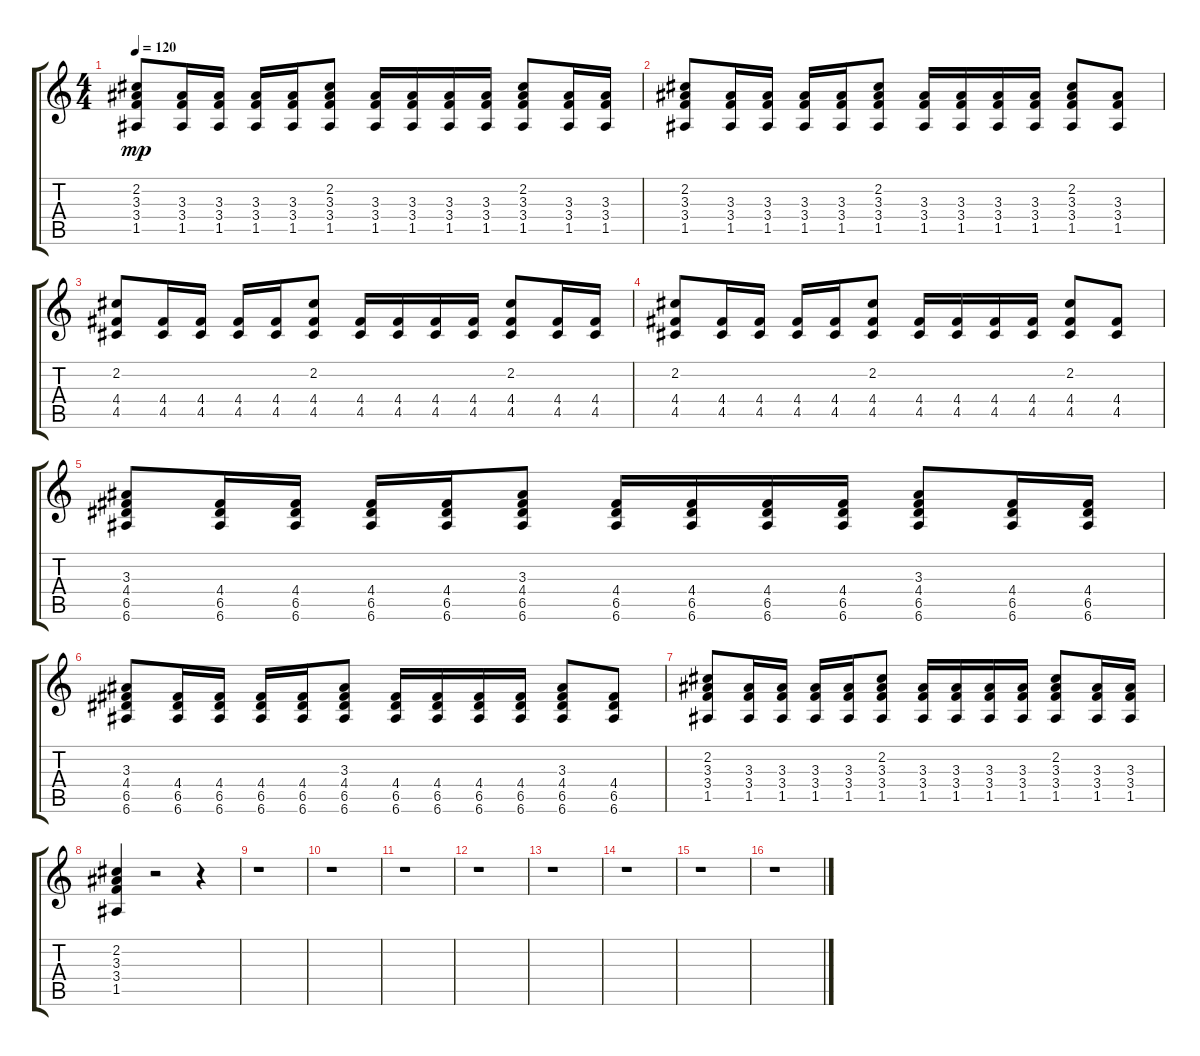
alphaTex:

\track "" {instrument acousticguitarnylon}
\staff {score tabs}
\tuning (E4 B3 G3 D3 A2 E2) {hide}
\ts (4 4)
\tempo 120
\clef g2
\ks c
(2.2 3.3 3.4 1.5).8{dy mp} (3.3 3.4 1.5).16 (3.3 3.4 1.5).16 (3.3 3.4 1.5).16 (3.3 3.4 1.5).16 (2.2 3.3 3.4 1.5).8 (3.3 3.4 1.5).16 (3.3 3.4 1.5).16 (3.3 3.4 1.5).16 (3.3 3.4 1.5).16 (2.2 3.3 3.4 1.5).8 (3.3 3.4 1.5).16 (3.3 3.4 1.5).16 |
(2.2 3.3 3.4 1.5).8 (3.3 3.4 1.5).16 (3.3 3.4 1.5).16 (3.3 3.4 1.5).16 (3.3 3.4 1.5).16 (2.2 3.3 3.4 1.5).8 (3.3 3.4 1.5).16 (3.3 3.4 1.5).16 (3.3 3.4 1.5).16 (3.3 3.4 1.5).16 (2.2 3.3 3.4 1.5).8 (3.3 3.4 1.5).8 |
(2.2 4.4 4.5).8 (4.4 4.5).16 (4.4 4.5).16 (4.4 4.5).16 (4.4 4.5).16 (2.2 4.4 4.5).8 (4.4 4.5).16 (4.4 4.5).16 (4.4 4.5).16 (4.4 4.5).16 (2.2 4.4 4.5).8 (4.4 4.5).16 (4.4 4.5).16 |
(2.2 4.4 4.5).8 (4.4 4.5).16 (4.4 4.5).16 (4.4 4.5).16 (4.4 4.5).16 (2.2 4.4 4.5).8 (4.4 4.5).16 (4.4 4.5).16 (4.4 4.5).16 (4.4 4.5).16 (2.2 4.4 4.5).8 (4.4 4.5).8 |
(3.3 4.4 6.5 6.6).8 (4.4 6.5 6.6).16 (4.4 6.5 6.6).16 (4.4 6.5 6.6).16 (4.4 6.5 6.6).16 (3.3 4.4 6.5 6.6).8 (4.4 6.5 6.6).16 (4.4 6.5 6.6).16 (4.4 6.5 6.6).16 (4.4 6.5 6.6).16 (3.3 4.4 6.5 6.6).8 (4.4 6.5 6.6).16 (4.4 6.5 6.6).16 |
(3.3 4.4 6.5 6.6).8 (4.4 6.5 6.6).16 (4.4 6.5 6.6).16 (4.4 6.5 6.6).16 (4.4 6.5 6.6).16 (3.3 4.4 6.5 6.6).8 (4.4 6.5 6.6).16 (4.4 6.5 6.6).16 (4.4 6.5 6.6).16 (4.4 6.5 6.6).16 (3.3 4.4 6.5 6.6).8 (4.4 6.5 6.6).8 |
(2.2 3.3 3.4 1.5).8 (3.3 3.4 1.5).16 (3.3 3.4 1.5).16 (3.3 3.4 1.5).16 (3.3 3.4 1.5).16 (2.2 3.3 3.4 1.5).8 (3.3 3.4 1.5).16 (3.3 3.4 1.5).16 (3.3 3.4 1.5).16 (3.3 3.4 1.5).16 (2.2 3.3 3.4 1.5).8 (3.3 3.4 1.5).16 (3.3 3.4 1.5).16 |
(2.2 3.3 3.4 1.5).4 r.2 r.4 |
r.1 |
r.1 |
r.1 |
r.1 |
r.1 |
r.1 |
r.1 |
r.1
